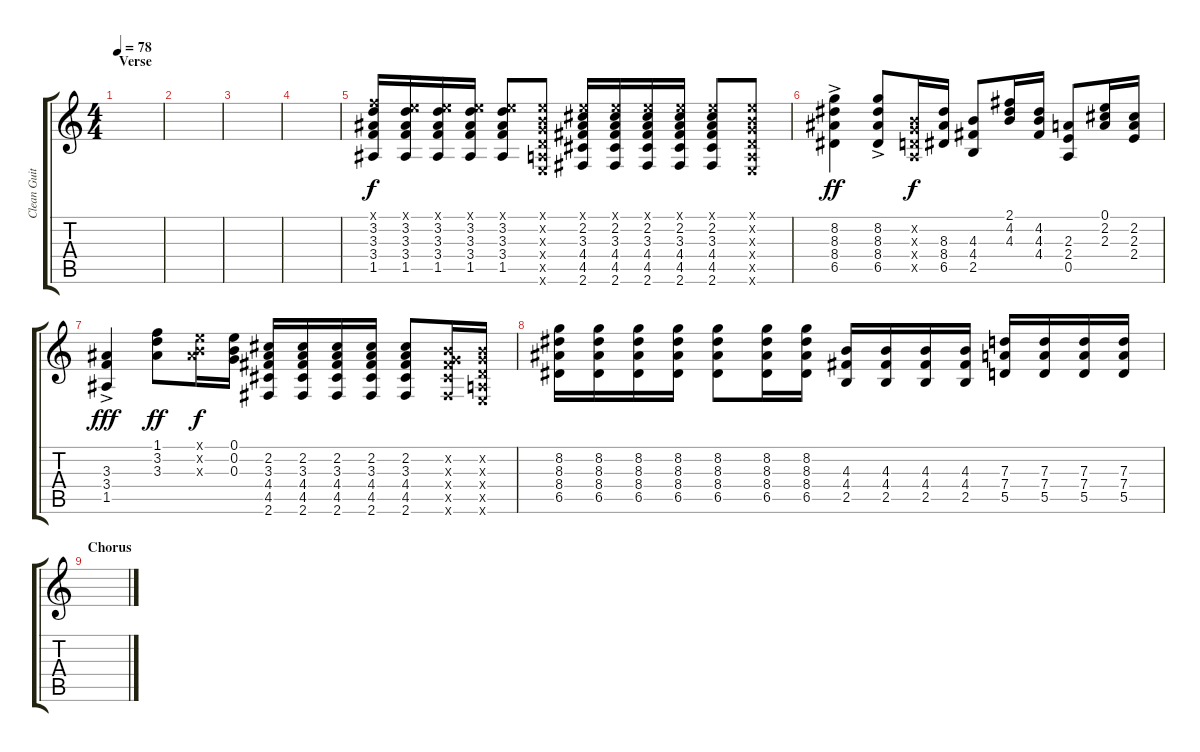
\track ("Clean Guitar" "Clean Guit") {instrument electricguitarclean}
\staff {score tabs}
\tuning (E4 B3 G3 D3 A2 E2) {hide}
\ts (4 4)
\section ("" "Verse")
\tempo 78
\clef g2
\ks c
|
|
|
|
(1.1{x} 3.2 3.3 3.4 1.5).16 (0.1{x} 3.2 3.3 3.4 1.5).16 (0.1{x} 3.2 3.3 3.4 1.5).16 (0.1{x} 3.2 3.3 3.4 1.5).16 (0.1{x} 3.2 3.3 3.4 1.5).8 (0.1{x} 0.2{x} 0.3{x} 0.4{x} 0.5{x} 0.6{x}).8 (0.1{x} 2.2 3.3 4.4 4.5 2.6).16 (0.1{x} 2.2 3.3 4.4 4.5 2.6).16 (0.1{x} 2.2 3.3 4.4 4.5 2.6).16 (0.1{x} 2.2 3.3 4.4 4.5 2.6).16 (0.1{x} 2.2 3.3 4.4 4.5 2.6).8 (0.1{x} 0.2{x} 0.3{x} 0.4{x} 0.5{x} 0.6{x}).8 |
(8.2{ac} 8.3{ac} 8.4{ac} 6.5{ac}).4{dy ff} (8.2{ac} 8.3{ac} 8.4{ac} 6.5{ac}).8 (0.2{x} 0.3{x} 0.4{x} 0.5{x}).16{dy f} (8.3 8.4 6.5).16 (4.3 4.4 2.5).8 (2.1 4.2 4.3).16 (4.2 4.3 4.4).16 (2.3 2.4 0.5).8 (0.1 2.2 2.3).16 (2.2 2.3 2.4).16 |
(3.3{ac} 3.4{ac} 1.5{ac}).4{dy fff} (1.1 3.2 3.3).8{dy ff} (0.1{x} 0.2{x} 3.3{x}).16{dy f} (0.1 0.2 0.3).16 (2.2 3.3 4.4 4.5 2.6).16 (2.2 3.3 4.4 4.5 2.6).16 (2.2 3.3 4.4 4.5 2.6).16 (2.2 3.3 4.4 4.5 2.6).16 (2.2 3.3 4.4 4.5 2.6).8 (0.2{x} 0.3{x} 4.4{x} 4.5{x} 2.6{x}).16 (0.2{x} 0.3{x} 0.4{x} 0.5{x} 0.6{x}).16 |
(8.2 8.3 8.4 6.5).16 (8.2 8.3 8.4 6.5).16 (8.2 8.3 8.4 6.5).16 (8.2 8.3 8.4 6.5).16 (8.2 8.3 8.4 6.5).8 (8.2 8.3 8.4 6.5).16 (8.2 8.3 8.4 6.5).16 (4.3 4.4 2.5).16 (4.3 4.4 2.5).16 (4.3 4.4 2.5).16 (4.3 4.4 2.5).16 (7.3 7.4 5.5).16 (7.3 7.4 5.5).16 (7.3 7.4 5.5).16 (7.3 7.4 5.5).16 |
\section ("" "Chorus")
